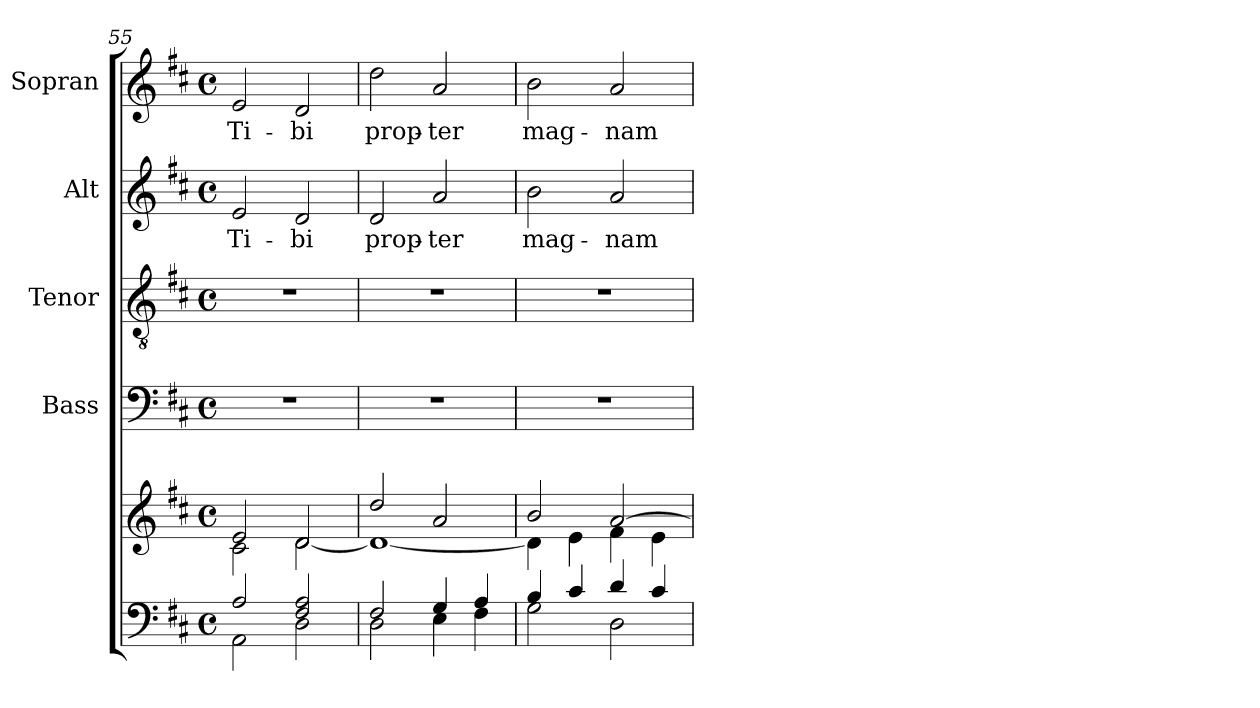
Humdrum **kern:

**kern	**kern	**kern	**kern	**kern	**text	**kern	**text
*part5	*part5	*part4	*part3	*part2	*part2	*part1	*part1
*staff6	*staff5	*staff4	*staff3	*staff2	*staff2	*staff1	*staff1
*	*	*I"Bass	*I"Tenor	*I"Alt	*	*I"Sopran	*
*	*	*I'B.	*I'T.	*I'A.	*	*I'S.	*
*clefF4	*clefG2	*clefF4	*clefGv2	*clefG2	*	*clefG2	*
*k[f#c#]	*k[f#c#]	*k[f#c#]	*k[f#c#]	*k[f#c#]	*	*k[f#c#]	*
*D:	*D:	*D:	*D:	*D:	*	*D:	*
*M4/4	*M4/4	*M4/4	*M4/4	*M4/4	*	*M4/4	*
*met(c)	*met(c)	*met(c)	*met(c)	*met(c)	*	*met(c)	*
=55	=55	=55	=55	=55	=55	=55	=55
*^	*^	*	*	*	*	*	*
!	!	!	!	!	!	!	!LO:LY:b	!	!LO:LY:b
2A/	2AA\	2e/	2c#\	1r	1r	2e/	Ti-	2e/	Ti-
!	!	!	!	!	!	!	!LO:LY:b	!	!LO:LY:b
2F#/ 2A/	2D\	2d/	[<2d\	.	.	2d/	-bi	2d/	-bi
!!LO:PB:g=z
=56	=56	=56	=56	=56	=56	=56	=56	=56	=56
!	!	!	!	!	!	!	!LO:LY:b	!	!LO:LY:b
2F#/	2D\	2dd/	1d_	1r	1r	2d/	prop-	2dd\	prop-
!	!	!	!	!	!	!	!LO:LY:b	!	!LO:LY:b
4G/	4E\	2a/	.	.	.	2a/	-ter	2a/	-ter
4A/	4F#\	.	.	.	.	.	.	.	.
=57	=57	=57	=57	=57	=57	=57	=57	=57	=57
!	!	!	!	!	!	!	!LO:LY:b	!	!LO:LY:b
4B/	2G\	2b/	4d\]	1r	1r	2b\	mag-	2b\	mag-
4c#/	.	.	4e\	.	.	.	.	.	.
!	!	!	!	!	!	!	!LO:LY:b	!	!LO:LY:b
4d/	2D\	[>2a/	4f#\	.	.	2a/	-nam	2a/	-nam
4c#/	.	.	4e\	.	.	.	.	.	.
*v	*v	*	*	*	*	*	*	*	*
*	*v	*v	*	*	*	*	*	*
=	=	=	=	=	=	=	=
*-	*-	*-	*-	*-	*-	*-	*-
